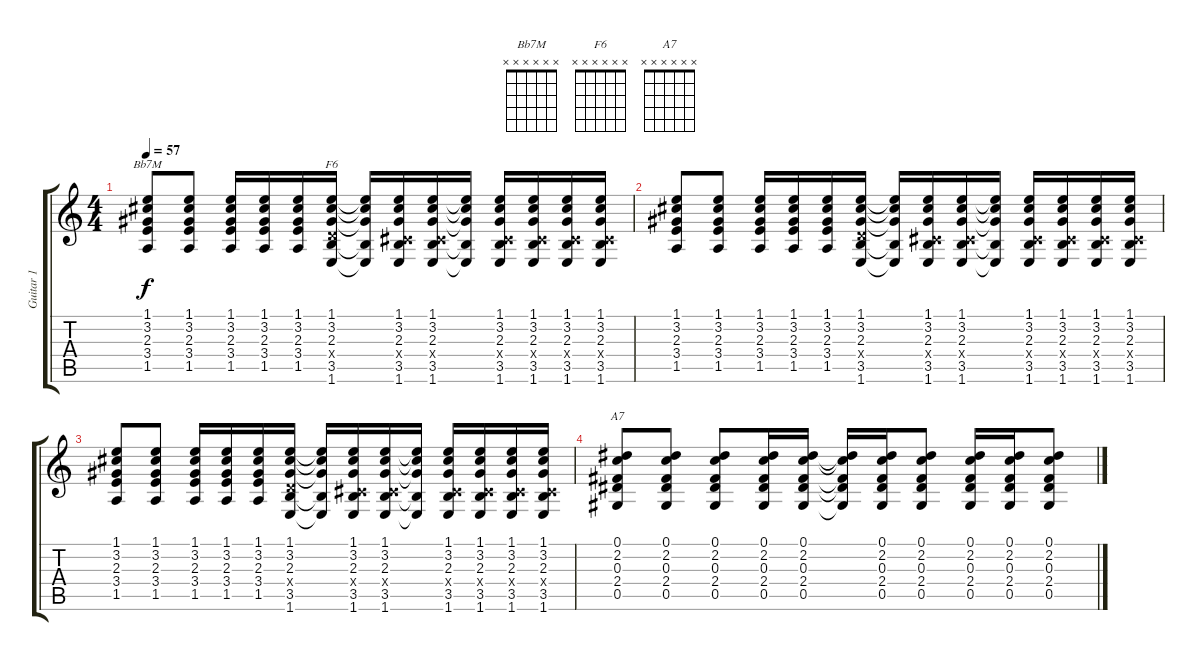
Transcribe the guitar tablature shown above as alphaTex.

\track ("Guitar 1" "Guitar 1") {instrument acousticguitarsteel}
\staff {score tabs}
\tuning (Eb4 Bb3 Gb3 Db3 Ab2 Eb2) {hide}
\chord ("Bb7M" x x x x x x)
\chord ("F6" x x x x x x)
\chord ("A7" x x x x x x)
\ts (4 4)
\tempo 57
\clef g2
\ks c
(1.1 3.2 2.3 3.4 1.5).8{ch "Bb7M" dy f volume 0} (1.1 3.2 2.3 3.4 1.5).8 (1.1 3.2 2.3 3.4 1.5).16 (1.1 3.2 2.3 3.4 1.5).16 (1.1 3.2 2.3 3.4 1.5).16 (1.1 3.2 2.3 1.4{x} 3.5 1.6).16{ch "F6"} (1.1{t} 3.2{t} 2.3{t} 3.5{t} 1.6{t}).16 (1.1 3.2 2.3 0.4{x} 3.5 1.6).16 (1.1 3.2 2.3 0.4{x} 3.5 1.6).16 (1.1{t} 3.2{t} 2.3{t} 3.5{t} 1.6{t}).16 (1.1 3.2 2.3 0.4{x} 3.5 1.6).16 (1.1 3.2 2.3 0.4{x} 3.5 1.6).16 (1.1 3.2 2.3 0.4{x} 3.5 1.6).16 (1.1 3.2 2.3 0.4{x} 3.5 1.6).16 |
(1.1 3.2 2.3 3.4 1.5).8 (1.1 3.2 2.3 3.4 1.5).8 (1.1 3.2 2.3 3.4 1.5).16 (1.1 3.2 2.3 3.4 1.5).16 (1.1 3.2 2.3 3.4 1.5).16 (1.1 3.2 2.3 1.4{x} 3.5 1.6).16 (1.1{t} 3.2{t} 2.3{t} 3.5{t} 1.6{t}).16 (1.1 3.2 2.3 0.4{x} 3.5 1.6).16 (1.1 3.2 2.3 0.4{x} 3.5 1.6).16 (1.1{t} 3.2{t} 2.3{t} 3.5{t} 1.6{t}).16 (1.1 3.2 2.3 0.4{x} 3.5 1.6).16 (1.1 3.2 2.3 0.4{x} 3.5 1.6).16 (1.1 3.2 2.3 0.4{x} 3.5 1.6).16 (1.1 3.2 2.3 0.4{x} 3.5 1.6).16 |
(1.1 3.2 2.3 3.4 1.5).8 (1.1 3.2 2.3 3.4 1.5).8 (1.1 3.2 2.3 3.4 1.5).16 (1.1 3.2 2.3 3.4 1.5).16 (1.1 3.2 2.3 3.4 1.5).16 (1.1 3.2 2.3 1.4{x} 3.5 1.6).16 (1.1{t} 3.2{t} 2.3{t} 3.5{t} 1.6{t}).16 (1.1 3.2 2.3 0.4{x} 3.5 1.6).16 (1.1 3.2 2.3 0.4{x} 3.5 1.6).16 (1.1{t} 3.2{t} 2.3{t} 3.5{t} 1.6{t}).16 (1.1 3.2 2.3 0.4{x} 3.5 1.6).16 (1.1 3.2 2.3 0.4{x} 3.5 1.6).16 (1.1 3.2 2.3 0.4{x} 3.5 1.6).16 (1.1 3.2 2.3 0.4{x} 3.5 1.6).16 |
(0.1 2.2 0.3 2.4 0.5).8{ch "A7"} (0.1 2.2 0.3 2.4 0.5).8 (0.1 2.2 0.3 2.4 0.5).8 (0.1 2.2 0.3 2.4 0.5).16 (0.1 2.2 0.3 2.4 0.5).16 (0.1{t} 2.2{t} 0.3{t} 2.4{t} 0.5{t}).16 (0.1 2.2 0.3 2.4 0.5).16 (0.1 2.2 0.3 2.4 0.5).8 (0.1 2.2 0.3 2.4 0.5).16 (0.1 2.2 0.3 2.4 0.5).16 (0.1 2.2 0.3 2.4 0.5).8
